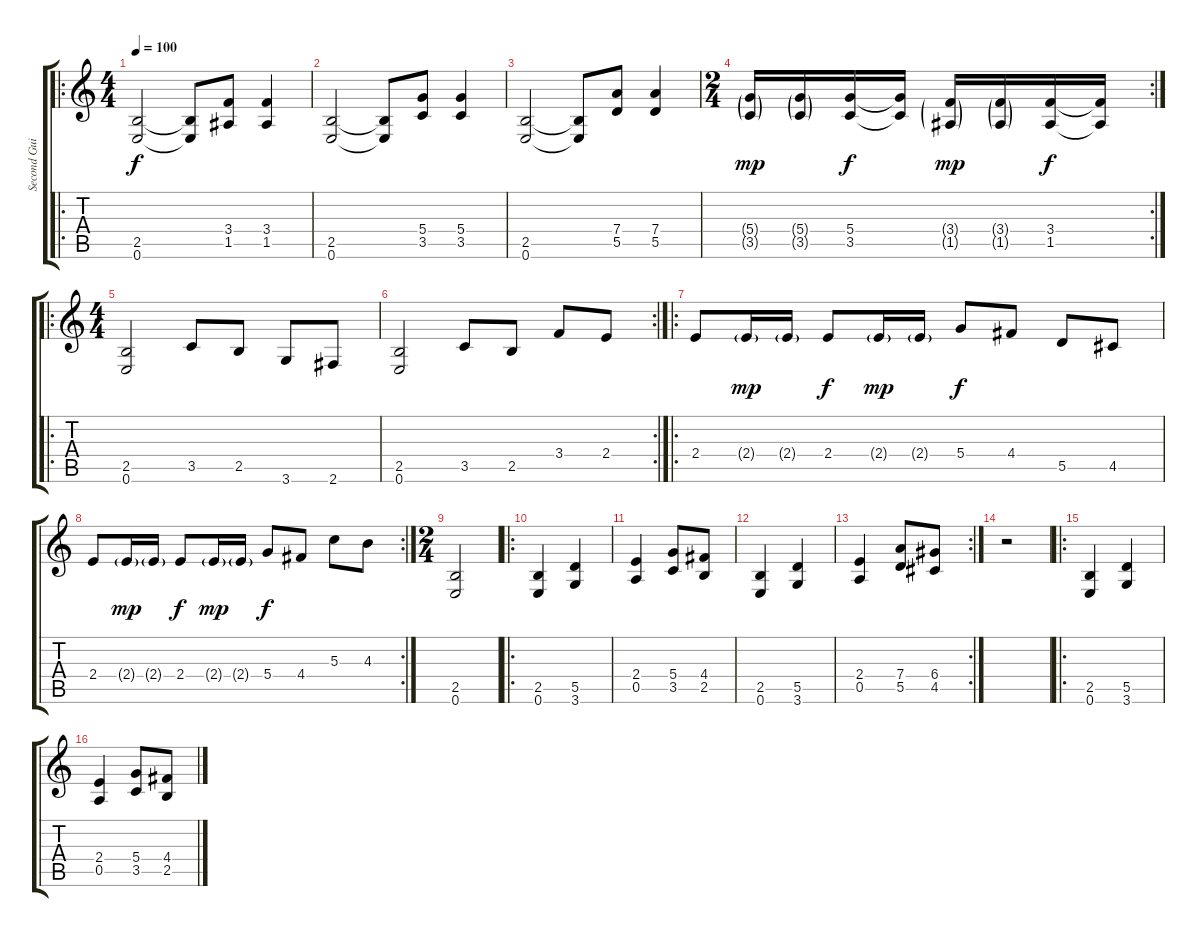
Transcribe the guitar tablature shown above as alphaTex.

\track ("Second Guitar" "Second Gui") {instrument overdrivenguitar}
\staff {score tabs}
\tuning (E4 B3 G3 D3 A2 E2) {hide}
\ro
\ts (4 4)
\tempo 100
\clef g2
\ks c
(2.5 0.6).2{dy f} (2.5{t} 0.6{t}).8 (3.4 1.5).8 (3.4 1.5).4 |
(2.5 0.6).2 (2.5{t} 0.6{t}).8 (5.4 3.5).8 (5.4 3.5).4 |
(2.5 0.6).2 (2.5{t} 0.6{t}).8 (7.4 5.5).8 (7.4 5.5).4 |
\rc 2
\ts (2 4)
(5.4{g} 3.5{g}).16{dy mp} (5.4{g} 3.5{g}).16 (5.4 3.5).16{dy f} (5.4{t} 3.5{t}).16 (3.4{g} 1.5{g}).16{dy mp} (3.4{g} 1.5{g}).16 (3.4 1.5).16{dy f} (3.4{t} 1.5{t}).16 |
\ro
\ts (4 4)
(2.5 0.6).2 3.5.8 2.5.8 3.6.8 2.6.8 |
\rc 2
(2.5 0.6).2 3.5.8 2.5.8 3.4.8 2.4.8 |
\ro
2.4.8 2.4{g}.16{dy mp} 2.4{g}.16 2.4.8{dy f} 2.4{g}.16{dy mp} 2.4{g}.16 5.4.8{dy f} 4.4.8 5.5.8 4.5.8 |
\rc 2
2.4.8 2.4{g}.16{dy mp} 2.4{g}.16 2.4.8{dy f} 2.4{g}.16{dy mp} 2.4{g}.16 5.4.8{dy f} 4.4.8 5.3.8 4.3.8 |
\ts (2 4)
(2.5 0.6).2 |
\ro
(2.5 0.6).4 (5.5 3.6).4 |
(2.4 0.5).4 (5.4 3.5).8 (4.4 2.5).8 |
(2.5 0.6).4 (5.5 3.6).4 |
\rc 2
(2.4 0.5).4 (7.4 5.5).8 (6.4 4.5).8 |
r.2 |
\ro
(2.5 0.6).4 (5.5 3.6).4 |
(2.4 0.5).4 (5.4 3.5).8 (4.4 2.5).8
